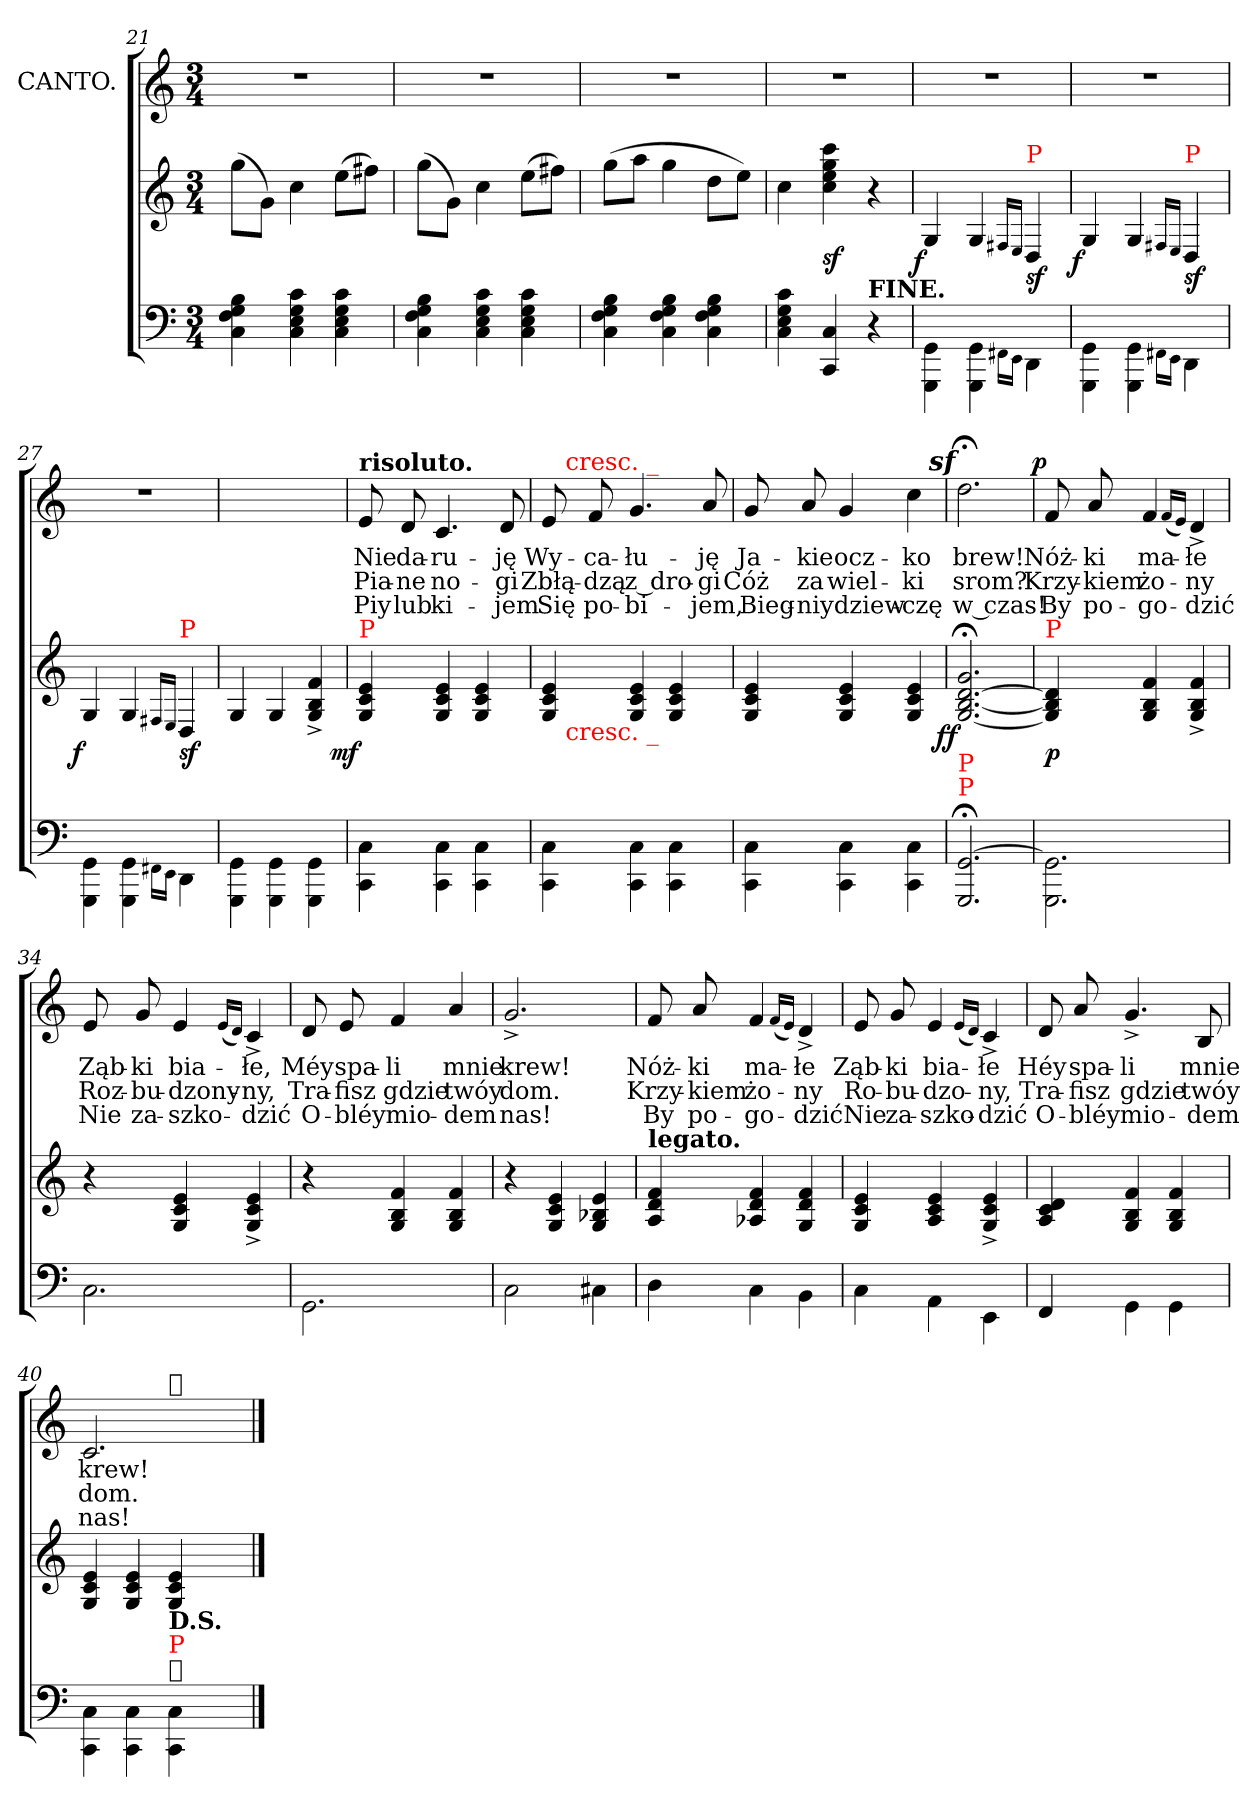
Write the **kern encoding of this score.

**kern	**kern	**dynam	**kern	**text	**text	**text	**dynam
*part2	*part2	*part2	*part1	*part1	*part1	*part1	*part1
*staff3	*staff2	*staff2/3	*staff1	*staff1	*staff1	*staff1	*staff1
*	*	*	*I"CANTO.	*	*	*	*
*clefF4	*clefG2	*	*clefG2	*	*	*	*
*k[]	*k[]	*	*k[]	*	*	*	*
*C:	*C:	*	*C:	*	*	*	*
*M3/4	*M3/4	*	*M3/4	*	*	*	*
=21	=21	=21	=21	=21	=21	=21	=21
4B 4G 4F 4C	(8ggL	.	2.rdd	.	.	.	.
.	8gJ)	.	.	.	.	.	.
4c 4G 4E 4C	4cc	.	.	.	.	.	.
4c 4G 4E 4C	(8eeL	.	.	.	.	.	.
.	8ff#XJ)	.	.	.	.	.	.
=22	=22	=22	=22	=22	=22	=22	=22
4B 4G 4F 4C	(8ggL	.	2.rdd	.	.	.	.
.	8gJ)	.	.	.	.	.	.
4c 4G 4E 4C	4cc	.	.	.	.	.	.
4c 4G 4E 4C	(8eeL	.	.	.	.	.	.
.	8ff#XJ)	.	.	.	.	.	.
=23	=23	=23	=23	=23	=23	=23	=23
4B 4G 4F 4C	(8ggL	.	2.rdd	.	.	.	.
.	8aaJ	.	.	.	.	.	.
4B 4G 4F 4C	4gg	.	.	.	.	.	.
4B 4G 4F 4C	8ddL	.	.	.	.	.	.
.	8eeJ)	.	.	.	.	.	.
=24	=24	=24	=24	=24	=24	=24	=24
4c 4G 4E 4C	4cc	.	2.rdd	.	.	.	.
4C 4CC	4cc 4gg 4ee 4ccc	sf	.	.	.	.	.
!LO:TX:a:B:t=FINE.	!	!	!	!	!	!	!
4r	4r	.	.	.	.	.	.
=25	=25	=25	=25	=25	=25	=25	=25
!	!	!LO:DY:rj	!	!	!	!	!
4GG\ 4GGG\	4G/	f	2.rdd	.	.	.	.
4GG\ 4GGG\	4G/	.	.	.	.	.	.
16qqFF#X\LL	16qqF#X/LL	.	.	.	.	.	.
16qqEEJJ	16qqE/JJ	.	.	.	.	.	.
!	!LO:TX:a:color=red:t=P	!	!	!	!	!	!
4DD\	4D/	sf	.	.	.	.	.
=26	=26	=26	=26	=26	=26	=26	=26
!	!	!LO:DY:rj	!	!	!	!	!
4GG\ 4GGG\	4G/	f	2.rdd	.	.	.	.
4GG\ 4GGG\	4G/	.	.	.	.	.	.
16qqFF#X\LL	16qqF#X/LL	.	.	.	.	.	.
16qqEEJJ	16qqE/JJ	.	.	.	.	.	.
!	!LO:TX:a:color=red:t=P	!	!	!	!	!	!
4DD\	4D/	sf	.	.	.	.	.
=27	=27	=27	=27	=27	=27	=27	=27
!	!	!LO:DY:rj	!	!	!	!	!
4GG\ 4GGG\	4G/	f	2.rdd	.	.	.	.
4GG\ 4GGG\	4G/	.	.	.	.	.	.
16qqFF#X\LL	16qqF#X/LL	.	.	.	.	.	.
16qqEEJJ	16qqE/JJ	.	.	.	.	.	.
!	!LO:TX:a:color=red:t=P	!	!	!	!	!	!
4DD\	4D/	sf	.	.	.	.	.
=28	=28	=28	=28	=28	=28	=28	=28
4GG\ 4GGG\	4G/	.	2.rddyy	.	.	.	.
4GG\ 4GGG\	4G/	.	.	.	.	.	.
4GG\ 4GGG\	4f^>/ 4B^>/ 4G^>/	.	.	.	.	.	.
=29	=29	=29	=29	=29	=29	=29	=29
!	!	!	!LO:TX:a:B:t=risoluto.	!	!	!	!
!	!LO:TX:a:color=red:t=P	!	!	!	!	!	!
!	!	!LO:DY:rj	!	!	!	!	!
4C\ 4CC\	4e/ 4c/ 4G/	mf	8e	Nie	Pia-	Piy	.
.	.	.	8d	da-	-ne	lub	.
4C\ 4CC\	4e/ 4c/ 4G/	.	4.c	ru-	no-	ki-	.
4C\ 4CC\	4e/ 4c/ 4G/	.	.	.	.	.	.
.	.	.	8d	-ję	gi	jem	.
=30	=30	=30	=30	=30	=30	=30	=30
*	*^	*	*^	*	*	*	*
4CC\ 4C\	4e/ 4c/ 4G/	16ryy	.	8e	16ryy	Wy-	Zbłą-	Się	.
!	!	!	!	!	!LO:TX:a:color=red:t=cresc. _	!	!	!	!
!	!	!LO:TX:b:color=red:t=cresc. _	!	!	!	!	!	!	!
.	.	2ryy	.	.	2ryy	.	.	.	.
.	.	.	.	8f	.	-ca-	-dzą	po-	.
4CC\ 4C\	4e/ 4c/ 4G/	.	.	4.g	.	-łu-	z dro-	bi-	.
4CC\ 4C\	4e/ 4c/ 4G/	.	.	.	.	.	.	.	.
.	.	8.ryy	.	.	8.ryy	.	.	.	.
.	.	.	.	8a	.	-ję	-gi	-jem,	.
*	*v	*v	*	*	*	*	*	*	*
*	*	*	*v	*v	*	*	*	*
=31	=31	=31	=31	=31	=31	=31	=31
4CC\ 4C\	4e/ 4c/ 4G/	.	8g	Ja-	Cóż	Bieg-	.
.	.	.	8a	-kie	za	niy	.
4CC\ 4C\	4e/ 4c/ 4G/	.	4g	ocz-	wiel-	dziew-	.
4CC\ 4C\	4e/ 4c/ 4G/	.	4cc	-ko	-ki	czę	.
=32	=32	=32	=32	=32	=32	=32	=32
!LO:TX:a:color=red:t=P	!	!	!	!	!	!	!
!LO:TX:a:color=red:t=P	!	!	!	!	!	!	!
!	!	!LO:DY:rj	!LO:DY:rj	!	!	!	!
[2.GG;/ 2.GGG;/	2.g;</ [2.d;</ [2.B;</ [2.G;</	ff	2.ddz>;<	brew!	srom?	w czas!	.
=33	=33	=33	=33	=33	=33	=33	=33
!	!LO:TX:a:color=red:t=P	!	!	!	!	!	!
!	!	!	!	!	!	!	!LO:DY:a:rj
2.GG]\ 2.GGG\	4d]/ 4B]/ 4G]/	p	8f	Nóż-	Krzy-	By	p
.	.	.	8a	-ki	-kiem	po-	.
.	4f/ 4B/ 4G/	.	4f	ma-	żo-	-go-	.
.	.	.	(<16qqf/LL	.	.	.	.
.	.	.	16qqe/JJ)	.	.	.	.
.	4f^>/ 4B^>/ 4G^>/	.	4d^>	-łe	-ny	-dzić	.
=34	=34	=34	=34	=34	=34	=34	=34
2.C\	4r	.	8e	Ząb-	Roz-	Nie	.
.	.	.	8g	ki	-bu-	za-	.
.	4e/ 4c/ 4G/	.	4e	bia-	-dzony-	-szko-	.
.	.	.	(<16qqe/LL	.	.	.	.
.	.	.	16qqd/JJ)	.	.	.	.
.	4e^>/ 4c^>/ 4G^>/	.	4c^>	-łe,	-ny,	-dzić	.
=35	=35	=35	=35	=35	=35	=35	=35
2.GG\	4r	.	8d	Méy	Tra-	O-	.
.	.	.	8e	spa-	-fisz	-bléy	.
.	4f/ 4B/ 4G/	.	4f	-li	gdzie	mio-	.
.	4f/ 4B/ 4G/	.	4a	mnie	twóy	-dem	.
=36	=36	=36	=36	=36	=36	=36	=36
2C\	4r	.	2.g^>	krew!	dom.	nas!	.
.	4e/ 4c/ 4G/	.	.	.	.	.	.
4C#X\	4e/ 4B-X/ 4G/	.	.	.	.	.	.
=37	=37	=37	=37	=37	=37	=37	=37
!	!LO:TX:a:B:t=legato.	!	!	!	!	!	!
4D\	4f/ 4d/ 4A/	.	8f	Nóż-	Krzy-	By	.
.	.	.	8a	-ki	-kiem	po-	.
4C\	4f 4d 4A-X	.	4f	ma-	żo-	-go-	.
.	.	.	(<16qqf/LL	.	.	.	.
.	.	.	16qqe/JJ)	.	.	.	.
4BB\	4f/ 4d/ 4G/	.	4d^>	-łe	-ny	-dzić	.
=38	=38	=38	=38	=38	=38	=38	=38
4C\	4e/ 4c/ 4G/	.	8e	Ząb-	Ro-	Nie	.
.	.	.	8g	-ki	-bu-	za-	.
4AA\	4e/ 4c/ 4A/	.	4e	bia-	-dzo-	-szko-	.
.	.	.	(<16qqe/LL	.	.	.	.
.	.	.	16qqd/JJ)	.	.	.	.
4EE\	4e^>/ 4c^>/ 4G^>/	.	4c^>	-łe	-ny,	-dzić	.
=39	=39	=39	=39	=39	=39	=39	=39
4FF/	4d 4c 4A	.	8d	Héy	Tra-	O-	.
.	.	.	8a	spa-	-fisz	bléy	.
4GG\	4f/ 4B/ 4G/	.	4.g^>	-li	gdzie	mio-	.
4GG\	4f/ 4B/ 4G/	.	.	.	.	.	.
.	.	.	8B	mnie	twóy	-dem	.
=40	=40	=40	=40	=40	=40	=40	=40
!	!	!	!LO:TX:a:color=red:t=P	!	!	!	!
*	*	*	*^	*	*	*	*
4C\ 4CC\	4e/ 4c/ 4G/	.	2.c	2ryy	krew!	dom.	nas!	.
4C\ 4CC\	4e/ 4c/ 4G/	.	.	.	.	.	.	.
!	!	!	!	!LO:TX:a:B:t=𝄋	!	!	!	!
!LO:TX:a:B:t=𝄋	!	!	!	!	!	!	!	!
!LO:TX:a:color=red:t=P	!	!	!	!	!	!	!	!
!LO:TX:a:B:t=D.S.	!	!	!	!	!	!	!	!
4C\ 4CC\	4e/ 4c/ 4G/	.	.	2ryy	.	.	.	.
4ryy	4ryy	.	4ryy	.	.	.	.	.
*	*	*	*v	*v	*	*	*	*
==	==	==	==	==	==	==	==
*-	*-	*-	*-	*-	*-	*-	*-
